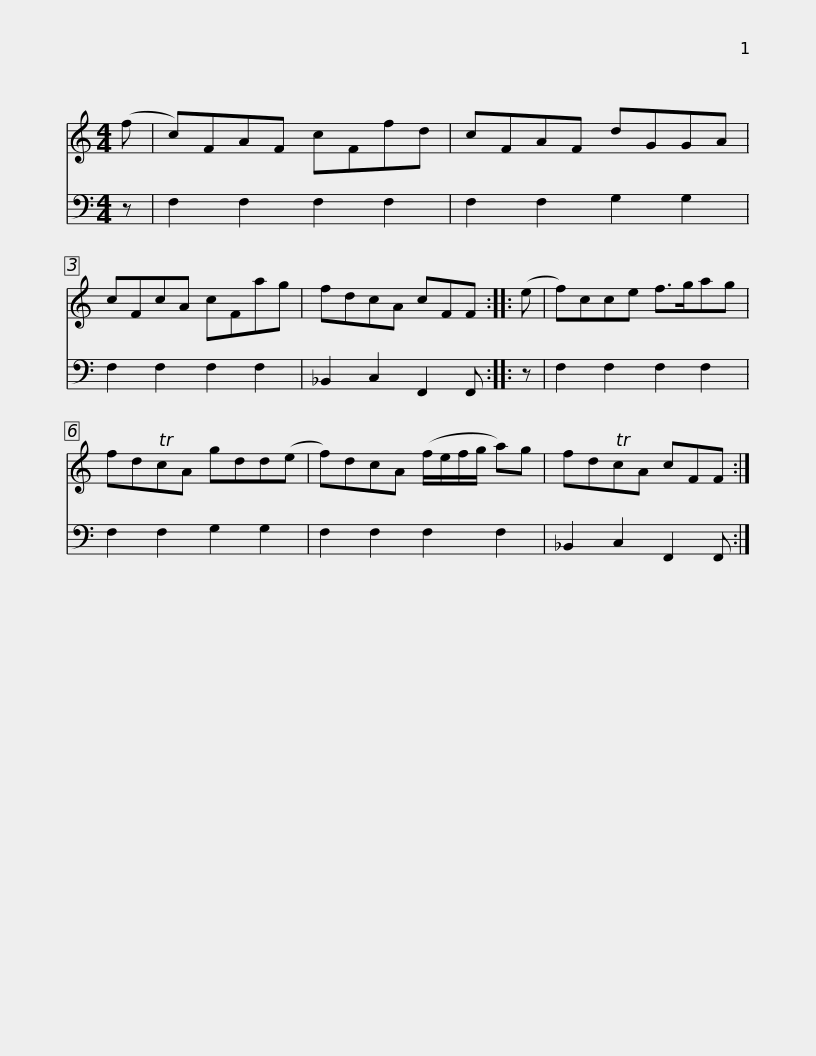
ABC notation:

X:1
%%score 1 2
L:1/8
M:4/4
I:linebreak $
K:C
V:1 treble
V:2 bass
V:1
 (f | c)FAF cFfd | cFAF dGGA | cFcA cFag | fdcA cFF :: %5
 (e | f)cce f>gag |$ fdTcA gdd(e | f)dcA (f/e/f/g/ a)g | fdTcA cFF :| %10
V:2
 z | F,2 F,2 F,2 F,2 | F,2 F,2 G,2 G,2 | F,2 F,2 F,2 F,2 | _B,,2 C,2 F,,2 F,, :: %5
 z | F,2 F,2 F,2 F,2 |$ F,2 F,2 G,2 G,2 | F,2 F,2 F,2 F,2 | _B,,2 C,2 F,,2 F,, :| %10
